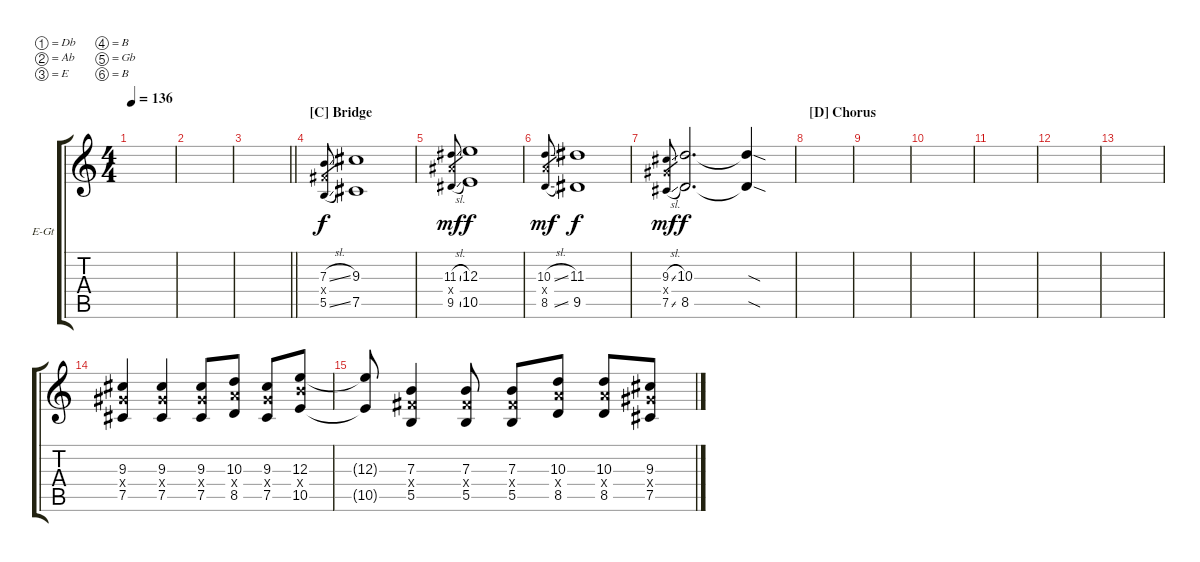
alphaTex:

\bracketExtendMode groupsimilarinstruments
\firstSystemTrackNameOrientation horizontal
\otherSystemsTrackNameOrientation horizontal
\track ("Fills 01" "E-Gt") {instrument overdrivenguitar}
\staff {score tabs}
\tuning (Db4 Ab3 E3 B2 Gb2 B1)
\ts (4 4)
\tempo 136
\clef g2
\ks c
|
|
\barLineRight lightlight
|
\section ("C" "Bridge")
(7.3{sl} 5.5{sl} 7.4{x}).8{gr} (9.3 7.5).1{dy f} |
(11.3{sl} 9.5{sl} 11.4{x}).8{gr dy mf} (12.3 10.5).1{dy f} |
(10.3{sl} 8.5{sl} 10.4{x}).8{gr dy mf} (11.3 9.5).1{dy f} |
(9.3{sl} 7.5{sl} 9.4{x}).8{gr dy mf} (10.3 8.5).2{d dy f} (10.3{sod t} 8.5{sod t}).4 |
\section ("D" "Chorus")
|
|
|
|
|
|
(9.3 9.4{x} 7.5).4 (9.3 9.4{x} 7.5).4 (9.3 9.4{x} 7.5).8 (10.3 10.4{x} 8.5).8 (9.3 9.4{x} 7.5).8 (12.3 12.4{x} 10.5).8 |
(12.3{t} 10.5{t}).8 (7.3 7.4{x} 5.5).4 (7.3 7.4{x} 5.5).8 (7.3 7.4{x} 5.5).8 (10.3 10.4{x} 8.5).8 (10.3 8.5 10.4{x}).8 (9.3 7.5 9.4{x}).8
